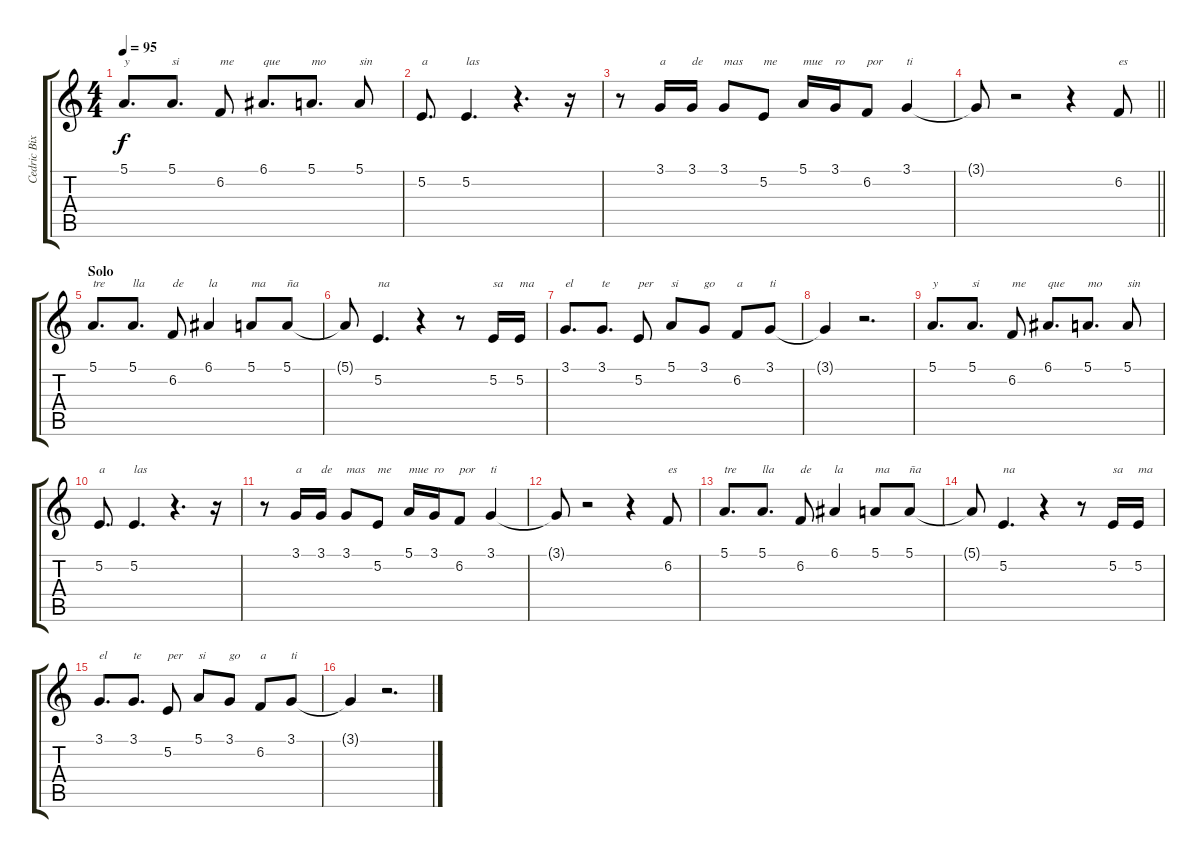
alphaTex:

\track ("Cedric Bixler-Zavala" "Cedric Bix") {instrument harmonica}
\staff {score tabs}
\tuning (E4 B3 G3 D3 A2 E2) {hide}
\ts (4 4)
\tempo 95
\clef g2
\ks c
5.1.8{d txt "y" dy f} 5.1.8{d txt "si"} 6.2.8{txt "me"} 6.1.8{d txt "que"} 5.1.8{d txt "mo"} 5.1.8{txt "sin"} |
5.2.8{d txt "a"} 5.2.4{d txt "las"} r.4{d} r.16 |
r.8 3.1.16{txt "a"} 3.1.16{txt "de"} 3.1.8{txt "mas"} 5.2.8{txt "me"} 5.1.16{txt "mue"} 3.1.16{txt "ro"} 6.2.8{txt "por"} 3.1.4{txt "ti"} |
\barLineRight lightlight
3.1{t}.8 r.2 r.4 6.2.8{txt "es"} |
\section ("" "Solo")
5.1.8{d txt "tre"} 5.1.8{d txt "lla"} 6.2.8{txt "de"} 6.1.4{txt "la"} 5.1.8{txt "ma"} 5.1.8{txt "ña"} |
5.1{t}.8 5.2.4{d txt "na"} r.4 r.8 5.2.16{txt "sa"} 5.2.16{txt "ma"} |
3.1.8{d txt "el"} 3.1.8{d txt "te"} 5.2.8{txt "per"} 5.1.8{txt "si"} 3.1.8{txt "go"} 6.2.8{txt "a"} 3.1.8{txt "ti"} |
3.1{t}.4 r.2{d} |
5.1.8{d txt "y"} 5.1.8{d txt "si"} 6.2.8{txt "me"} 6.1.8{d txt "que"} 5.1.8{d txt "mo"} 5.1.8{txt "sin"} |
5.2.8{d txt "a"} 5.2.4{d txt "las"} r.4{d} r.16 |
r.8 3.1.16{txt "a"} 3.1.16{txt "de"} 3.1.8{txt "mas"} 5.2.8{txt "me"} 5.1.16{txt "mue"} 3.1.16{txt "ro"} 6.2.8{txt "por"} 3.1.4{txt "ti"} |
3.1{t}.8 r.2 r.4 6.2.8{txt "es"} |
5.1.8{d txt "tre"} 5.1.8{d txt "lla"} 6.2.8{txt "de"} 6.1.4{txt "la"} 5.1.8{txt "ma"} 5.1.8{txt "ña"} |
5.1{t}.8 5.2.4{d txt "na"} r.4 r.8 5.2.16{txt "sa"} 5.2.16{txt "ma"} |
3.1.8{d txt "el"} 3.1.8{d txt "te"} 5.2.8{txt "per"} 5.1.8{txt "si"} 3.1.8{txt "go"} 6.2.8{txt "a"} 3.1.8{txt "ti"} |
3.1{t}.4 r.2{d}
